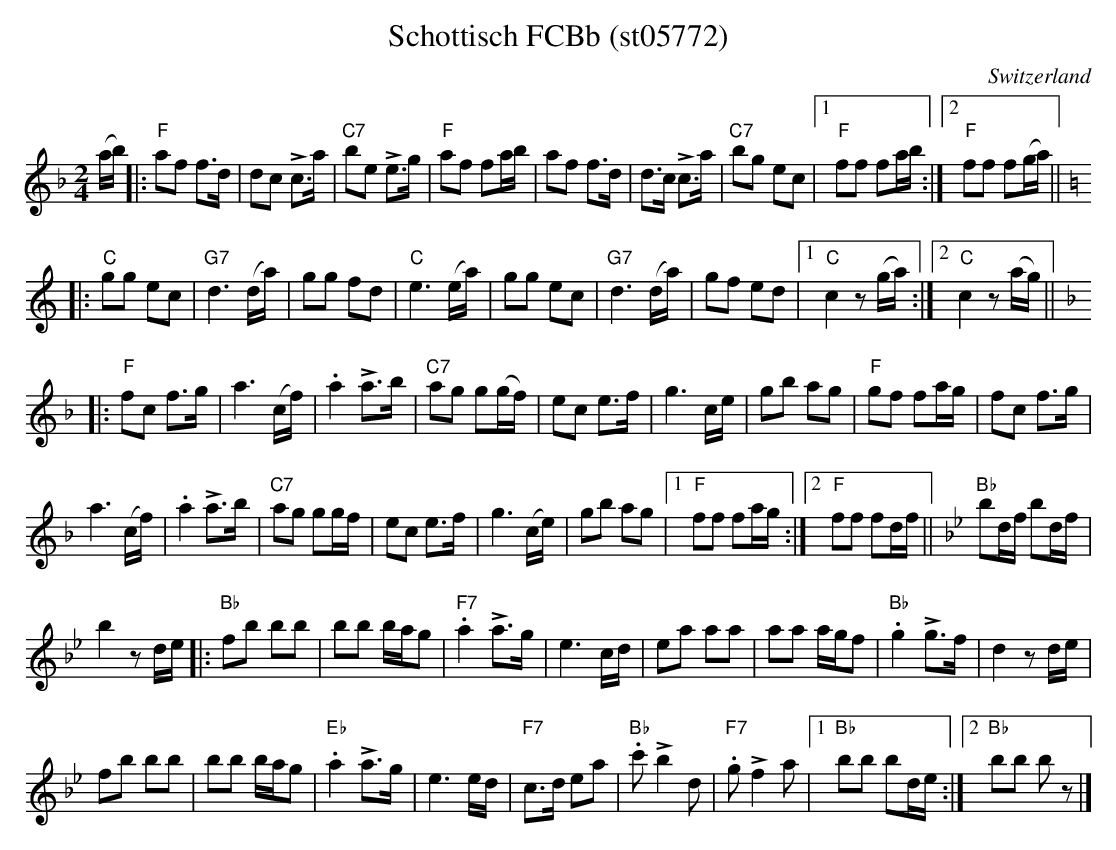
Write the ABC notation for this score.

X:1
T: Schottisch FCBb (st05772)
O:Switzerland
M:2/4
L:1/8
K:F major
(a/b/) |: "F"af f>d | dc +>+c>a | "C7"be +>+e>g | "F"af fa/b/ | af f>d | d>c +>+c>a | "C7"bg ec |1 "F"ff fa/b/ :|2 "F"ff f(g/a/) || [K:C]
|: "C"gg ec | "G7"d3(d/a/) | gg fd | "C"e3 (e/a/) | gg ec | "G7"d3 (d/a/) | gf ed |1 "C"c2z(g/a/) :|2 "C"c2 z(a/g/) || [K:F]
|: "F"fc f>g | a3 (c/f/) | .a2 +>+a>b | "C7"ag g(g/f/) | ec e>f | g3 c/e/ | gb ag | "F"gf fa/g/ | fc f>g |
a3 (c/f/) | .a2 +>+a>b | "C7"ag gg/f/ | ec e>f | g3 (c/e/) | gb ag |1 "F"ff fa/g/ :|2 "F"ff fd/f/ || [K:Bb] "Bb"bd/f/ bd/f/ |
b2 zd/e/ |: "Bb"fb bb | bb b/a/g | "F7".a2 +>+a>g | e3 c/d/ | ea aa | aa a/g/f | "Bb".g2+>+g>f | d2zd/e/ |
fb bb | bb b/a/g | "Eb".a2 +>+a>g | e3 e/d/ | "F7"c>d ea | "Bb".c'+>+b2d | "F7".g+>+f2a |1 "Bb"bb bd/e/ :|2 "Bb"bb bz |]
